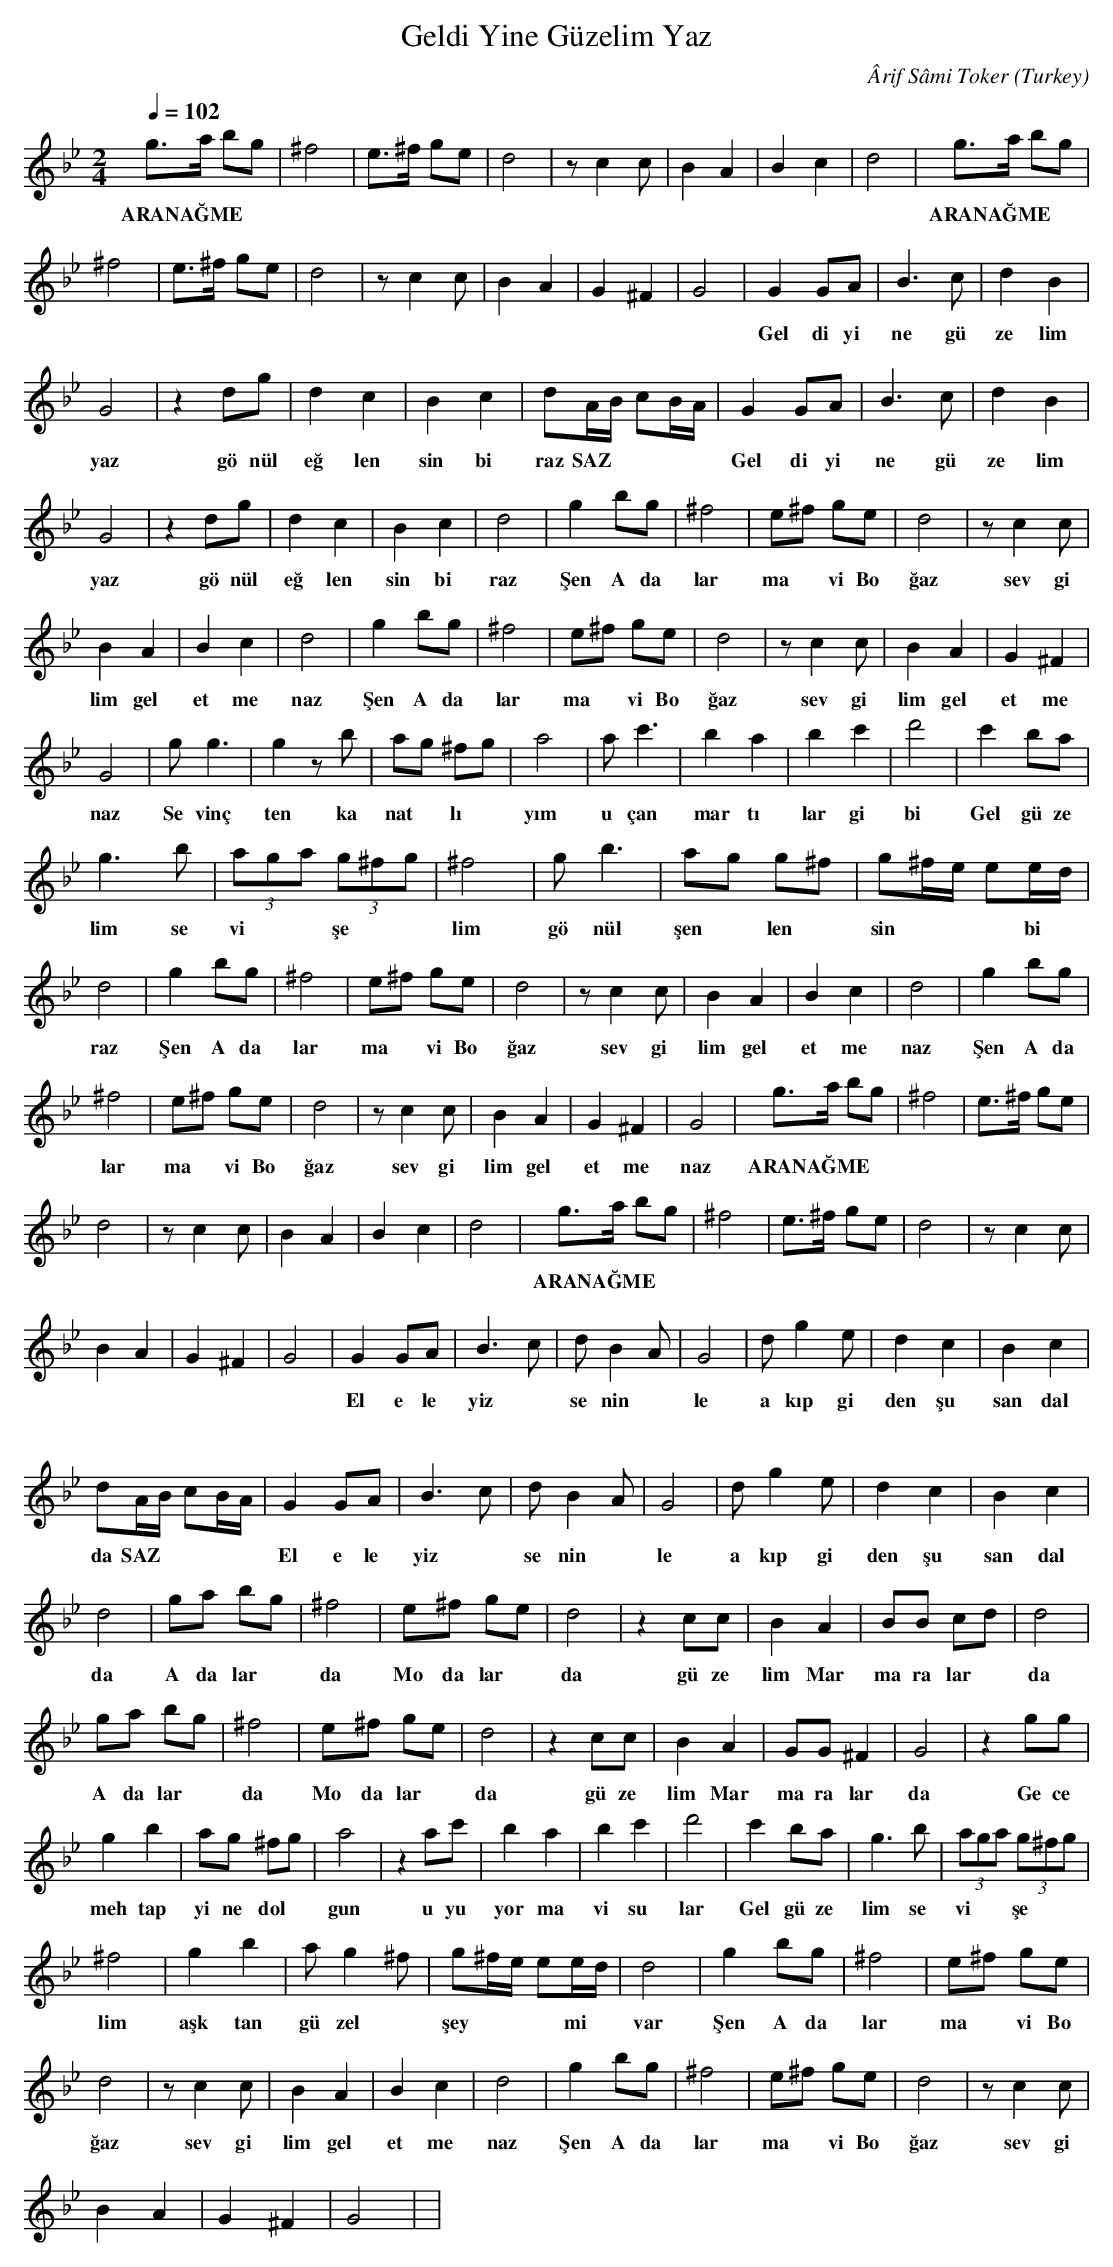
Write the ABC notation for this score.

X:1
T: Geldi Yine Güzelim Yaz
C: Ârif Sâmi Toker
O: Turkey
M: 2/4
L: 1/16
K: C _B _e
Q: 1/4=102
g3a b2g2  | ^f8  | e3^f g2e2  | d8  | z2c4c2  | \
w:  ARANAĞME  |   |   |   |   |
B4 A4  | B4 c4  | d8  | g3a b2g2  |
w:   |   |   |  ARANAĞME  |
^f8  | e3^f g2e2  | d8  | z2c4c2  | B4 A4  | G4 ^F4  | G8  | \
w:   |   |   |   |   |   |   |
G4 G2A2  | B6c2  | d4 B4  |
w:  Gel di  yi  |  ne  gü  |  ze lim   |
G8  | z4 d2g2  | d4 c4  | B4 c4  | d2AB c2BA  | \
w:  yaz   |  gö nül   |  eğ len  |  sin  bi  |  raz   SAZ  |
G4 G2A2  | B6c2  | d4 B4  |
w:  Gel di  yi  |  ne  gü  |  ze lim   |
G8  | z4 d2g2  | d4 c4  | B4 c4  | d8  | g4 b2g2  | ^f8  | \
w:  yaz   |  gö nül   |  eğ len  |  sin  bi  |  raz    |  Şen  A da  |  lar   |
e2^f2 g2e2  | d8  | z2c4c2  |
w:  ma *  vi  Bo  |  ğaz   |  sev gi  |
B4 A4  | B4 c4  | d8  | g4 b2g2  | ^f8  | e2^f2 g2e2  | d8  | \
w:  lim  gel   |  et me   |  naz    |  Şen  A da  |  lar   |  ma *  vi  Bo  |  ğaz   |
z2c4c2  | B4 A4  | G4 ^F4  |
w:  sev gi  |  lim  gel   |  et me   |
G8  | g2g6  | g4 z2b2  | a2g2 ^f2g2  | a8  | a2c'6  | \
w:  naz    |  Se vinç  |  ten  ka  |  nat *  lı  |  yım   |  u çan   |
b4 a4  | b4 c'4  | d'8  | c'4 b2a2  |
w:  mar tı  |  lar  gi  |  bi    |  Gel  gü ze  |
g6b2  | (3a2g2a2 (3g2^f2g2  | ^f8  | g2b6  | \
w:  lim  se  |  vi *  *  şe  |  lim   |  gö nül   |
a2g2 g2^f2  | g2^fe e2ed  |
w:  şen *  len  |  sin  *  *  *  bi    |
d8  | g4 b2g2  | ^f8  | e2^f2 g2e2  | d8  | z2c4c2  | \
w:  raz    |  Şen  A da  |  lar   |  ma *  vi  Bo  |  ğaz   |  sev gi  |
B4 A4  | B4 c4  | d8  | g4 b2g2  |
w:  lim  gel   |  et me   |  naz    |  Şen  A da  |
^f8  | e2^f2 g2e2  | d8  | z2c4c2  | B4 A4  | \
w:  lar   |  ma *  vi  Bo  |  ğaz   |  sev gi  |  lim  gel   |
G4 ^F4  | G8  | g3a b2g2  | ^f8  | e3^f g2e2  |
w:  et me   |  naz    |  ARANAĞME  |   |   |
d8  | z2c4c2  | B4 A4  | B4 c4  | d8  | g3a b2g2  | ^f8  | \
w:   |   |   |   |   |  ARANAĞME  |   |
e3^f g2e2  | d8  | z2c4c2  |
w:   |   |   |
B4 A4  | G4 ^F4  | G8  | G4 G2A2  | B6c2  | d2B4A2  | G8  | \
w:   |   |   |  El  e le  |  yiz   |  se nin  |  le   |
d2g4e2  | d4 c4  | B4 c4  |
w:  a kıp  gi  |  den  şu   |  san dal  |
d2AB c2BA  | G4 G2A2  | B6c2  | d2B4A2  | G8  | \
w:  da   SAZ  |  El  e le  |  yiz   |  se nin  |  le   |
d2g4e2  | d4 c4  | B4 c4  |
w:  a kıp  gi  |  den  şu   |  san dal  |
d8  | g2a2 b2g2  | ^f8  | e2^f2 g2e2  | d8  | \
w:  da    |  A da lar  |  da   |  Mo da lar  |  da   |
z4 c2c2  | B4 A4  | B2B2 c2d2  | d8  |
w:  gü ze  |  lim  Mar  |  ma ra lar  |  da    |
g2a2 b2g2  | ^f8  | e2^f2 g2e2  | d8  | z4 c2c2  | \
w:  A da lar  |  da   |  Mo da lar  |  da   |  gü ze  |
B4 A4  | G2G2 ^F4  | G8  | z4 g2g2  |
w:  lim  Mar  |  ma ra lar  |  da    |  Ge ce   |
g4 b4  | a2g2 ^f2g2  | a8  | z4 a2c'2  | b4 a4  | \
w:  meh tap   |  yi ne  dol  |  gun   |  u yu  |  yor  ma  |
b4 c'4  | d'8  | c'4 b2a2  | g6b2  | (3a2g2a2 (3g2^f2g2  |
w:  vi  su  |  lar    |  Gel  gü ze  |  lim  se  |  vi *  *  şe  |
^f8  | g4 b4  | a2g4^f2  | g2^fe e2ed  | d8  | \
w:  lim   |  aşk tan   |  gü zel   |  şey  *  *  *  mi   |  var    |
g4 b2g2  | ^f8  | e2^f2 g2e2  |
w:  Şen  A da  |  lar   |  ma *  vi  Bo  |
d8  | z2c4c2  | B4 A4  | B4 c4  | d8  | g4 b2g2  | ^f8  | \
w:  ğaz   |  sev gi  |  lim  gel   |  et me   |  naz    |  Şen  A da  |  lar   |
e2^f2 g2e2  | d8  | z2c4c2  |
w:  ma *  vi  Bo  |  ğaz   |  sev gi  |
B4 A4  | G4 ^F4  | G8  | |
